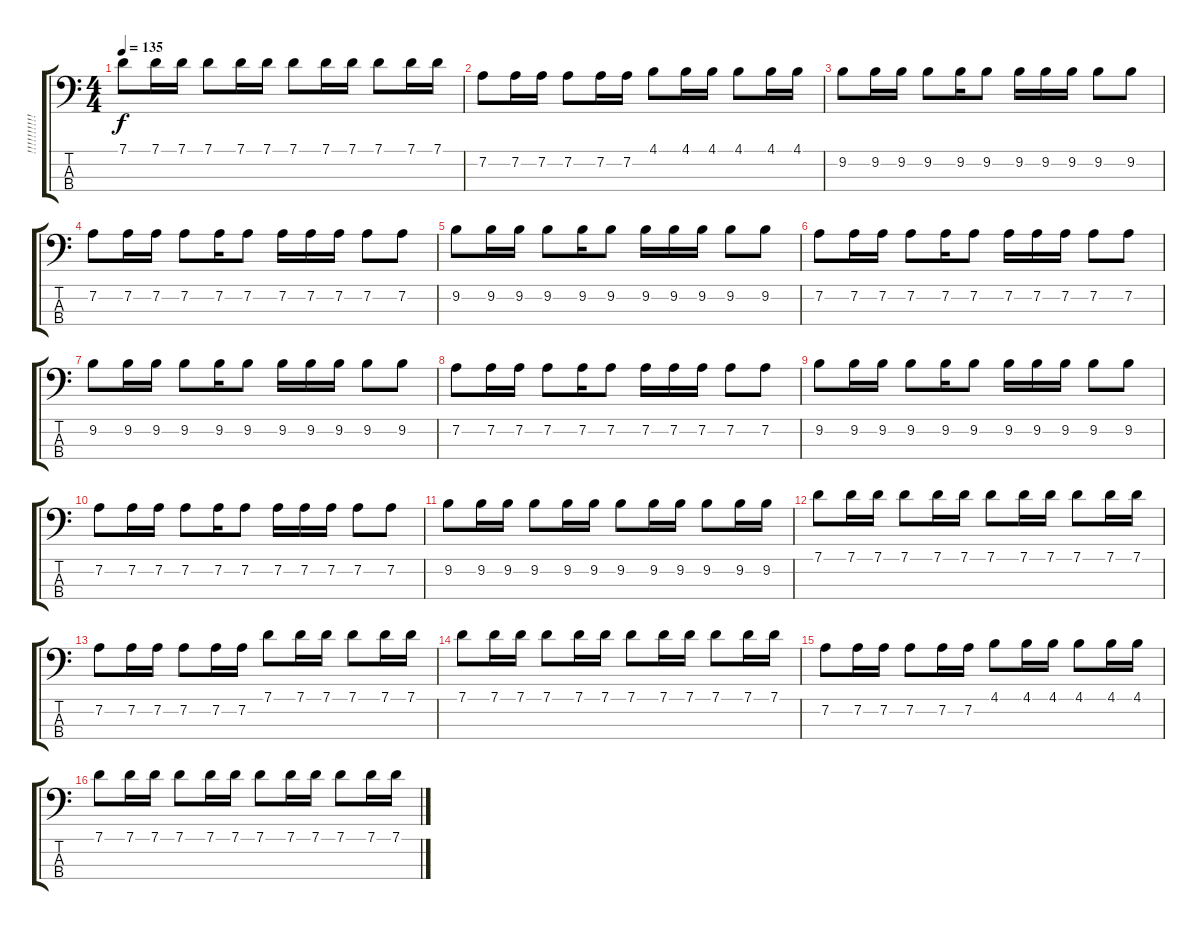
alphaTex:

\track ("!!!!!!!!!!!" "!!!!!!!!!!") {instrument synthbass2}
\staff {score tabs}
\tuning (G2 D2 A1 E1) {hide}
\ts (4 4)
\tempo 135
\clef f4
\ks c
7.1.8{dy f} 7.1.16 7.1.16 7.1.8 7.1.16 7.1.16 7.1.8 7.1.16 7.1.16 7.1.8 7.1.16 7.1.16 |
7.2.8 7.2.16 7.2.16 7.2.8 7.2.16 7.2.16 4.1.8 4.1.16 4.1.16 4.1.8 4.1.16 4.1.16 |
9.2.8 9.2.16 9.2.16 9.2.8 9.2.16 9.2.8 9.2.16 9.2.16 9.2.16 9.2.8 9.2.8 |
7.2.8 7.2.16 7.2.16 7.2.8 7.2.16 7.2.8 7.2.16 7.2.16 7.2.16 7.2.8 7.2.8 |
9.2.8 9.2.16 9.2.16 9.2.8 9.2.16 9.2.8 9.2.16 9.2.16 9.2.16 9.2.8 9.2.8 |
7.2.8 7.2.16 7.2.16 7.2.8 7.2.16 7.2.8 7.2.16 7.2.16 7.2.16 7.2.8 7.2.8 |
9.2.8 9.2.16 9.2.16 9.2.8 9.2.16 9.2.8 9.2.16 9.2.16 9.2.16 9.2.8 9.2.8 |
7.2.8 7.2.16 7.2.16 7.2.8 7.2.16 7.2.8 7.2.16 7.2.16 7.2.16 7.2.8 7.2.8 |
9.2.8 9.2.16 9.2.16 9.2.8 9.2.16 9.2.8 9.2.16 9.2.16 9.2.16 9.2.8 9.2.8 |
7.2.8 7.2.16 7.2.16 7.2.8 7.2.16 7.2.8 7.2.16 7.2.16 7.2.16 7.2.8 7.2.8 |
9.2.8 9.2.16 9.2.16 9.2.8 9.2.16 9.2.16 9.2.8 9.2.16 9.2.16 9.2.8 9.2.16 9.2.16 |
7.1.8 7.1.16 7.1.16 7.1.8 7.1.16 7.1.16 7.1.8 7.1.16 7.1.16 7.1.8 7.1.16 7.1.16 |
7.2.8 7.2.16 7.2.16 7.2.8 7.2.16 7.2.16 7.1.8 7.1.16 7.1.16 7.1.8 7.1.16 7.1.16 |
7.1.8 7.1.16 7.1.16 7.1.8 7.1.16 7.1.16 7.1.8 7.1.16 7.1.16 7.1.8 7.1.16 7.1.16 |
7.2.8 7.2.16 7.2.16 7.2.8 7.2.16 7.2.16 4.1.8 4.1.16 4.1.16 4.1.8 4.1.16 4.1.16 |
7.1.8 7.1.16 7.1.16 7.1.8 7.1.16 7.1.16 7.1.8 7.1.16 7.1.16 7.1.8 7.1.16 7.1.16
